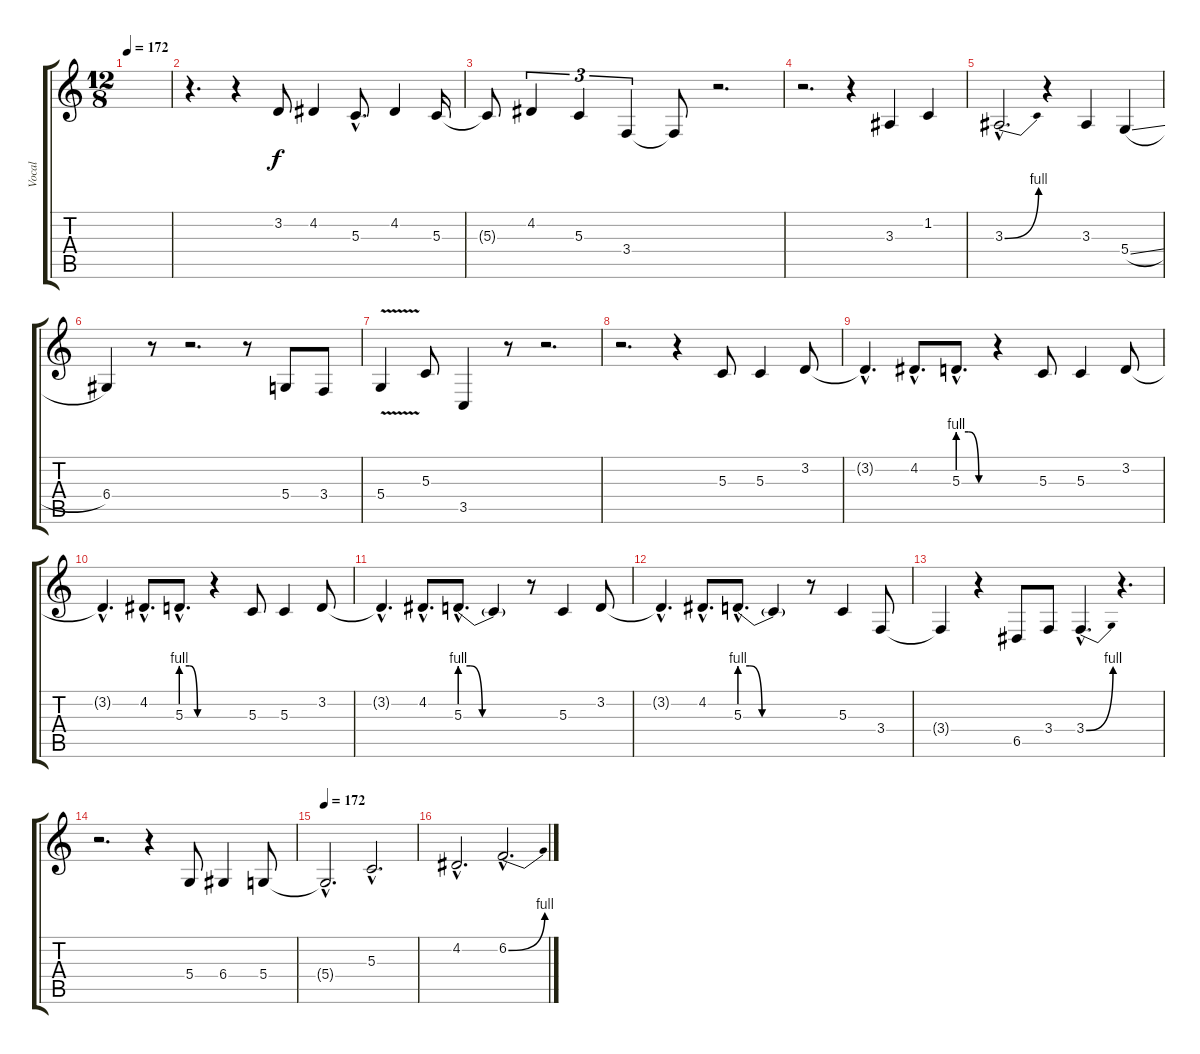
\track ("Vocal" "Vocal") {instrument flute}
\staff {score tabs}
\tuning (E4 B3 G3 D3 A2 E2) {hide}
\ts (12 8)
\tempo 172
\clef g2
\ks c
|
r.4{d} r.4 3.2.8 4.2.4 5.3{hac}.8{d} 4.2.4 5.3.16 |
5.3{t}.8 4.2.4{tu (3 2)} 5.3.4{tu (3 2)} 3.4.4{tu (3 2)} 3.4{t}.8 r.2{d} |
r.2{d} r.4 3.3.4 1.2.4 |
3.3{be (bend 0 0 60 4) hac}.2{d} r.4 3.3.4 5.4{sl}.4 |
6.4.4 r.8 r.2{d} r.8 5.4.8 3.4.8 |
5.4{v}.4 5.3.8 3.5.4 r.8 r.2{d} |
r.2{d} r.4 5.3.8 5.3.4 3.2.8 |
3.2{hac t}.4{d} 4.2{hac}.8{d} 5.3{be (custom 0 4 20 4 40 0 60 0) hac}.8{d} r.4 5.3.8 5.3.4 3.2.8 |
3.2{hac t}.4{d} 4.2{hac}.8{d} 5.3{be (custom 0 4 20 4 40 0 60 0) hac}.8{d} r.4 5.3.8 5.3.4 3.2.8 |
3.2{hac t}.4{d} 4.2{hac}.8{d} 5.3{be (custom 0 4 9 4 20 0 40 0 60 0) hac}.8{d} 5.3{t}.4 r.8 5.3.4 3.2.8 |
3.2{hac t}.4{d} 4.2{hac}.8{d} 5.3{be (custom 0 4 9 4 20 0 40 0 60 0) hac}.8{d} 5.3{t}.4 r.8 5.3.4 3.4.8 |
3.4{t}.4 r.4 6.5.8 3.4.8 3.4{be (bend 0 0 60 4) hac}.4{d} r.4{d} |
r.2{d} r.4 5.4.8 6.4.4 5.4.8 |
\tempo 172
5.4{hac t}.2{d} 5.3{hac}.2{d} |
4.2{hac}.2{d} 6.2{be (bend 0 0 60 4) hac}.2{d}
